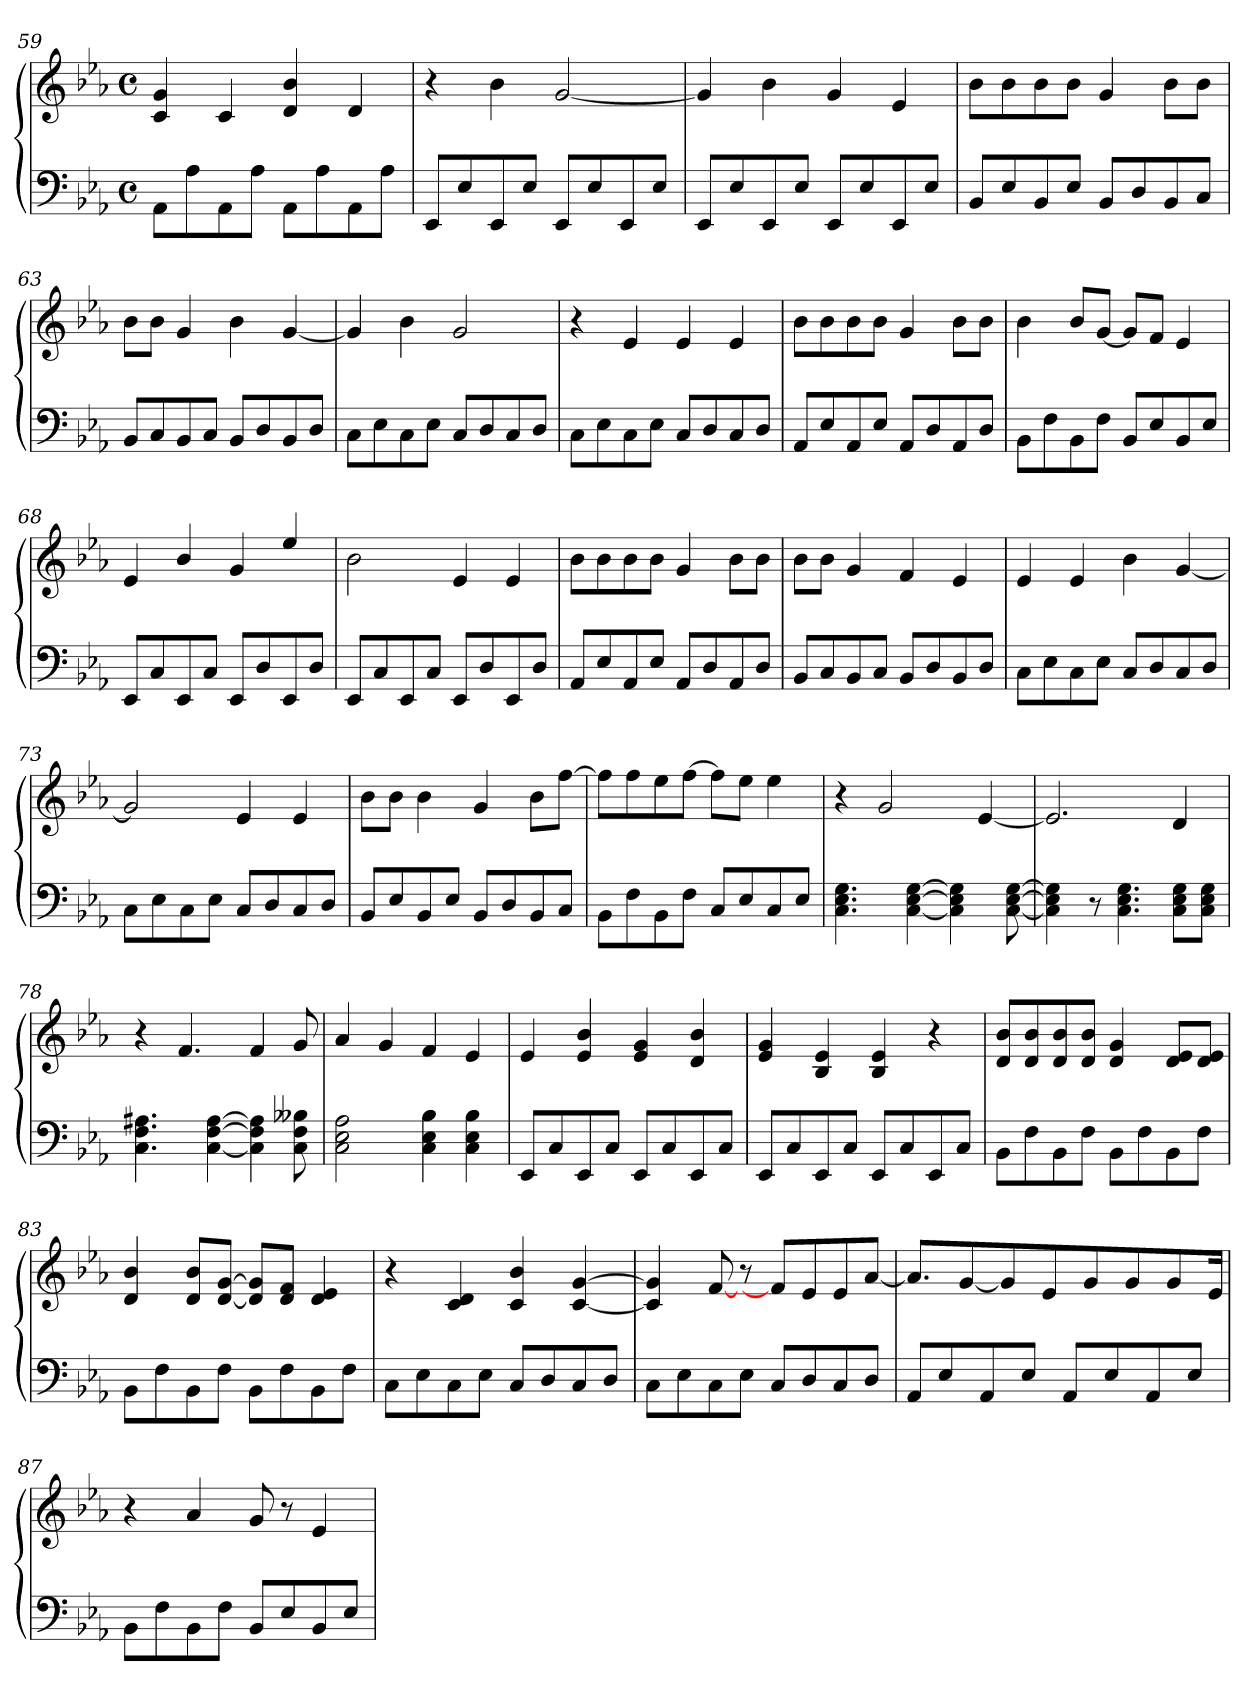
**kern	**kern
*part1	*part1
*staff2	*staff1
*clefF4	*clefG2
*k[b-e-a-]	*k[b-e-a-]
*M4/4	*M4/4
*met(c)	*met(c)
=59	=59
8AA-\L	4c/ 4g/
8A-\	.
8AA-\	4c/
8A-\J	.
8AA-\L	4d/ 4b-/
8A-\	.
8AA-\	4d/
8A-\J	.
=60	=60
8EE-/L	4r
8E-/	.
8EE-/	4b-\
8E-/J	.
8EE-/L	[2g/
8E-/	.
8EE-/	.
8E-/J	.
=61	=61
8EE-/L	4g/]
8E-/	.
8EE-/	4b-\
8E-/J	.
8EE-/L	4g/
8E-/	.
8EE-/	4e-/
8E-/J	.
!!LO:LB:g=z
=62	=62
8BB-/L	8b-\L
8E-/	8b-\
8BB-/	8b-\
8E-/J	8b-\J
8BB-/L	4g/
8D/	.
8BB-/	8b-\L
8C/J	8b-\J
=63	=63
8BB-/L	8b-\L
8C/	8b-\J
8BB-/	4g/
8C/J	.
8BB-/L	4b-\
8D/	.
8BB-/	[4g/
8D/J	.
=64	=64
8C\L	4g/]
8E-\	.
8C\	4b-\
8E-\J	.
8C/L	2g/
8D/	.
8C/	.
8D/J	.
=65	=65
8C\L	4r
8E-\	.
8C\	4e-/
8E-\J	.
8C/L	4e-/
8D/	.
8C/	4e-/
8D/J	.
!!LO:LB:g=z
=66	=66
8AA-/L	8b-\L
8E-/	8b-\
8AA-/	8b-\
8E-/J	8b-\J
8AA-/L	4g/
8D/	.
8AA-/	8b-\L
8D/J	8b-\J
=67	=67
8BB-\L	4b-\
8F\	.
8BB-\	8b-/L
8F\J	[8g/J
8BB-/L	8g/L]
8E-/	8f/J
8BB-/	4e-/
8E-/J	.
=68	=68
8EE-/L	4e-/
8C/	.
8EE-/	4b-/
8C/J	.
8EE-/L	4g/
8D/	.
8EE-/	4ee-/
8D/J	.
=69	=69
8EE-/L	2b-\
8C/	.
8EE-/	.
8C/J	.
8EE-/L	4e-/
8D/	.
8EE-/	4e-/
8D/J	.
=70	=70
8AA-/L	8b-\L
8E-/	8b-\
8AA-/	8b-\
8E-/J	8b-\J
8AA-/L	4g/
8D/	.
8AA-/	8b-\L
8D/J	8b-\J
!!LO:LB:g=z
=71	=71
8BB-/L	8b-\L
8C/	8b-\J
8BB-/	4g/
8C/J	.
8BB-/L	4f/
8D/	.
8BB-/	4e-/
8D/J	.
=72	=72
8C\L	4e-/
8E-\	.
8C\	4e-/
8E-\J	.
8C/L	4b-\
8D/	.
8C/	[4g/
8D/J	.
=73	=73
8C\L	2g/]
8E-\	.
8C\	.
8E-\J	.
8C/L	4e-/
8D/	.
8C/	4e-/
8D/J	.
=74	=74
8BB-/L	8b-\L
8E-/	8b-\J
8BB-/	4b-\
8E-/J	.
8BB-/L	4g/
8D/	.
8BB-/	8b-\L
8C/J	[8ff\J
!!LO:LB:g=z
=75	=75
8BB-\L	8ff\L]
8F\	8ff\
8BB-\	8ee-\
8F\J	[8ff\J
8C/L	8ff\L]
8E-/	8ee-\J
8C/	4ee-\
8E-/J	.
=76	=76
4.C\ 4.E-\ 4.G\	4r
.	2g/
[4C\ [4E-\ [4G\	.
4C]\ 4E-]\ 4G]\	.
.	[4e-/
[8C\ [8E-\ [8G\	.
=77	=77
4C]\ 4E-]\ 4G]\	2.e-/]
8r	.
4.C\ 4.E-\ 4.G\	.
8C\ 8E-\ 8G\L	4d/
8C\ 8E-\ 8G\J	.
=78	=78
4.C\ 4.F\ 4.A#X\	4r
.	4.f/
[4C\ [4F\ [4A#\	.
4C]\ 4F]\ 4A#]\	4f/
8C\ 8F\ 8B--X\	8g/
=79	=79
2C\ 2E-\ 2A-\	4a-/
.	4g/
4C\ 4E-\ 4B-\	4f/
4C\ 4E-\ 4B-\	4e-/
=80	=80
8EE-/L	4e-/
8C/	.
8EE-/	4e-/ 4b-/
8C/J	.
8EE-/L	4e-/ 4g/
8C/	.
8EE-/	4d/ 4b-/
8C/J	.
!!LO:PB:g=z
=81	=81
8EE-/L	4e-/ 4g/
8C/	.
8EE-/	4B-/ 4e-/
8C/J	.
8EE-/L	4B-/ 4e-/
8C/	.
8EE-/	4r
8C/J	.
=82	=82
8BB-\L	8d/ 8b-/L
8F\	8d/ 8b-/
8BB-\	8d/ 8b-/
8F\J	8d/ 8b-/J
8BB-\L	4d/ 4g/
8F\	.
8BB-\	8d/ 8e-/L
8F\J	8d/ 8e-/J
=83	=83
8BB-\L	4d/ 4b-/
8F\	.
8BB-\	8d/ 8b-/L
8F\J	[8d/ [8g/J
8BB-\L	8d]/ 8g]/L
8F\	8d/ 8f/J
8BB-\	4d/ 4e-/
8F\J	.
=84	=84
8C\L	4r
8E-\	.
8C\	4c/ 4d/
8E-\J	.
8C/L	4c/ 4b-/
8D/	.
8C/	[4c/ [4g/
8D/J	.
=85	=85
8C\L	4c]/ 4g]/
8E-\	.
8C\	[8f/
8E-\J	8r
8C/L	8f/L]
8D/	8e-/
8C/	8e-/
8D/J	[8a-/J
!!LO:LB:g=z
=86	=86
8AA-/L	8.a-/L]
8E-/	.
.	[8g/
8AA-/	.
.	8g/]
8E-/J	.
.	8e-/
8AA-/L	.
.	8g/
8E-/	.
.	8g/
8AA-/	.
.	8g/
8E-/J	.
.	16e-/Jk
=87	=87
8BB-\L	4r
8F\	.
8BB-\	4a-/
8F\J	.
8BB-/L	8g/
8E-/	8r
8BB-/	4e-/
8E-/J	.
=	=
*-	*-
